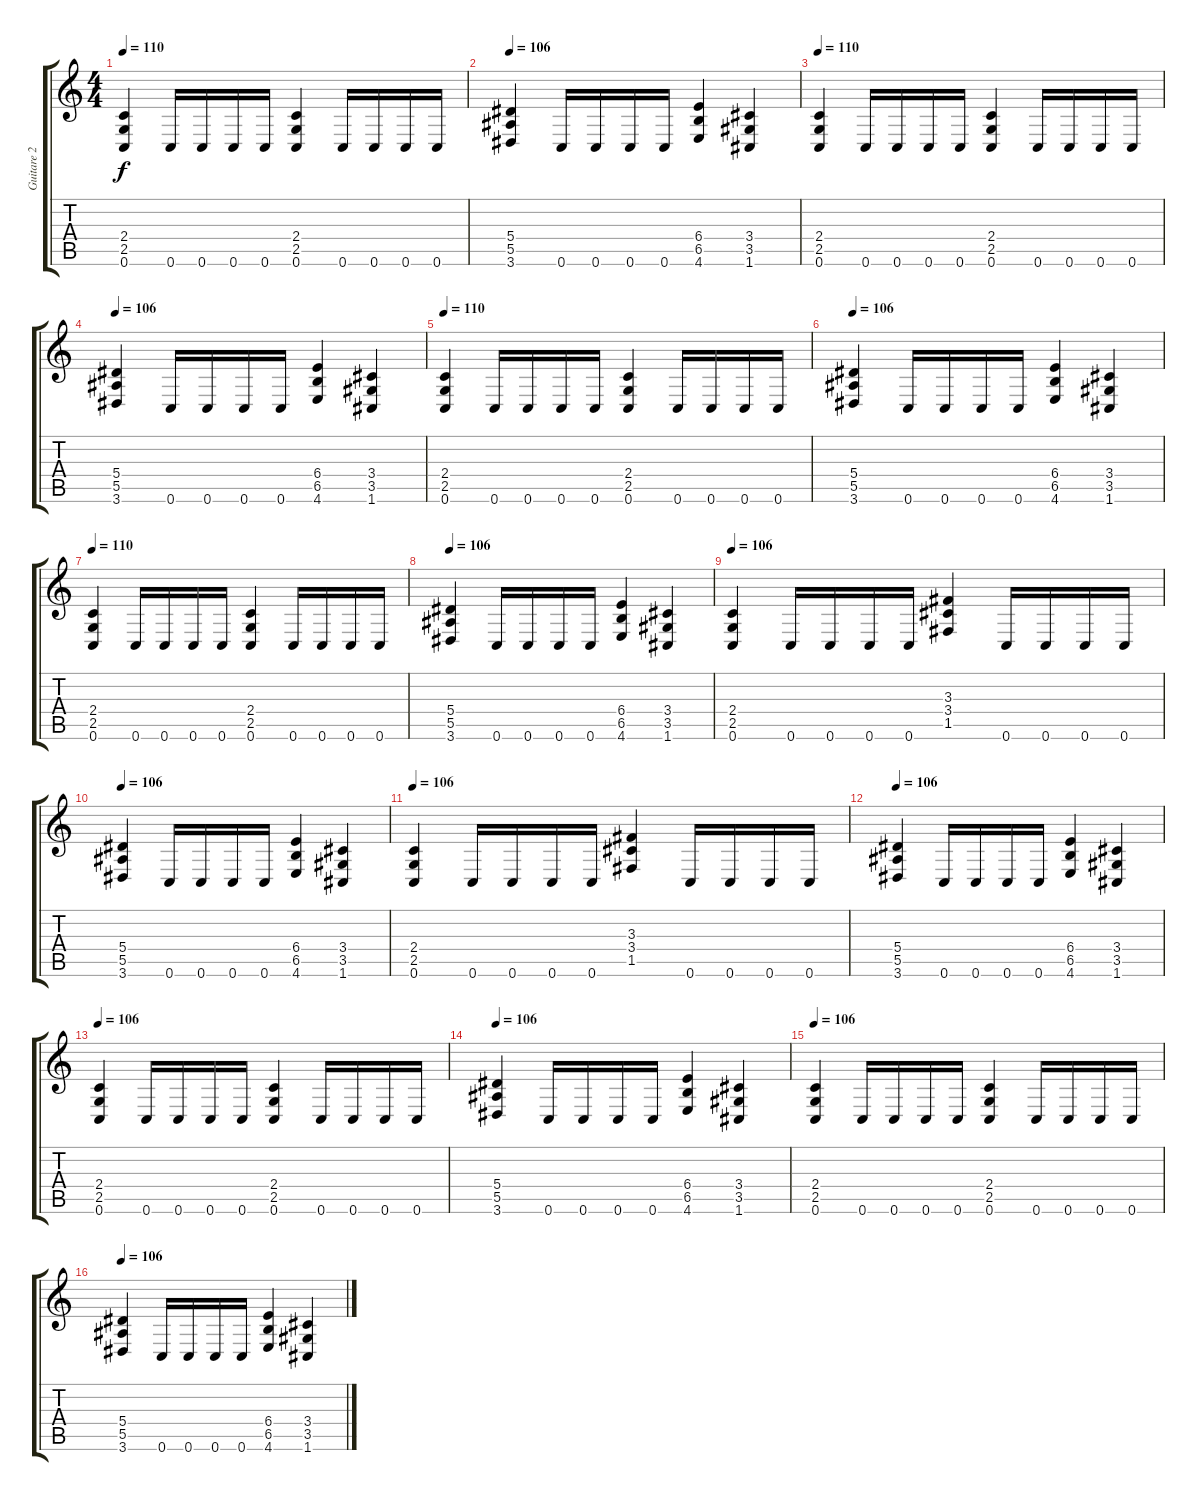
\track ("Guitare 2" "Guitare 2") {instrument overdrivenguitar}
\staff {score tabs}
\tuning (C4 G3 Eb3 Bb2 F2 C2) {hide}
\ts (4 4)
\tempo 106
\tempo 110
\clef g2
\ks c
(2.4 2.5 0.6).4{dy f} 0.6.16 0.6.16 0.6.16 0.6.16 (2.4 2.5 0.6).4 0.6.16 0.6.16 0.6.16 0.6.16 |
\tempo 106
(5.4 5.5 3.6).4 0.6.16 0.6.16 0.6.16 0.6.16 (6.4 6.5 4.6).4 (3.4 3.5 1.6).4 |
\tempo 106
\tempo 110
(2.4 2.5 0.6).4 0.6.16 0.6.16 0.6.16 0.6.16 (2.4 2.5 0.6).4 0.6.16 0.6.16 0.6.16 0.6.16 |
\tempo 106
(5.4 5.5 3.6).4 0.6.16 0.6.16 0.6.16 0.6.16 (6.4 6.5 4.6).4 (3.4 3.5 1.6).4 |
\tempo 106
\tempo 110
(2.4 2.5 0.6).4 0.6.16 0.6.16 0.6.16 0.6.16 (2.4 2.5 0.6).4 0.6.16 0.6.16 0.6.16 0.6.16 |
\tempo 106
(5.4 5.5 3.6).4 0.6.16 0.6.16 0.6.16 0.6.16 (6.4 6.5 4.6).4 (3.4 3.5 1.6).4 |
\tempo 106
\tempo 110
(2.4 2.5 0.6).4 0.6.16 0.6.16 0.6.16 0.6.16 (2.4 2.5 0.6).4 0.6.16 0.6.16 0.6.16 0.6.16 |
\tempo 106
(5.4 5.5 3.6).4 0.6.16 0.6.16 0.6.16 0.6.16 (6.4 6.5 4.6).4 (3.4 3.5 1.6).4 |
\tempo 106
(2.4 2.5 0.6).4 0.6.16 0.6.16 0.6.16 0.6.16 (3.3 3.4 1.5).4 0.6.16 0.6.16 0.6.16 0.6.16 |
\tempo 106
(5.4 5.5 3.6).4 0.6.16 0.6.16 0.6.16 0.6.16 (6.4 6.5 4.6).4 (3.4 3.5 1.6).4 |
\tempo 106
(2.4 2.5 0.6).4 0.6.16 0.6.16 0.6.16 0.6.16 (3.3 3.4 1.5).4 0.6.16 0.6.16 0.6.16 0.6.16 |
\tempo 106
(5.4 5.5 3.6).4 0.6.16 0.6.16 0.6.16 0.6.16 (6.4 6.5 4.6).4 (3.4 3.5 1.6).4 |
\tempo 106
(2.4 2.5 0.6).4 0.6.16 0.6.16 0.6.16 0.6.16 (2.4 2.5 0.6).4 0.6.16 0.6.16 0.6.16 0.6.16 |
\tempo 106
(5.4 5.5 3.6).4 0.6.16 0.6.16 0.6.16 0.6.16 (6.4 6.5 4.6).4 (3.4 3.5 1.6).4 |
\tempo 106
(2.4 2.5 0.6).4 0.6.16 0.6.16 0.6.16 0.6.16 (2.4 2.5 0.6).4 0.6.16 0.6.16 0.6.16 0.6.16 |
\tempo 106
(5.4 5.5 3.6).4 0.6.16 0.6.16 0.6.16 0.6.16 (6.4 6.5 4.6).4 (3.4 3.5 1.6).4
